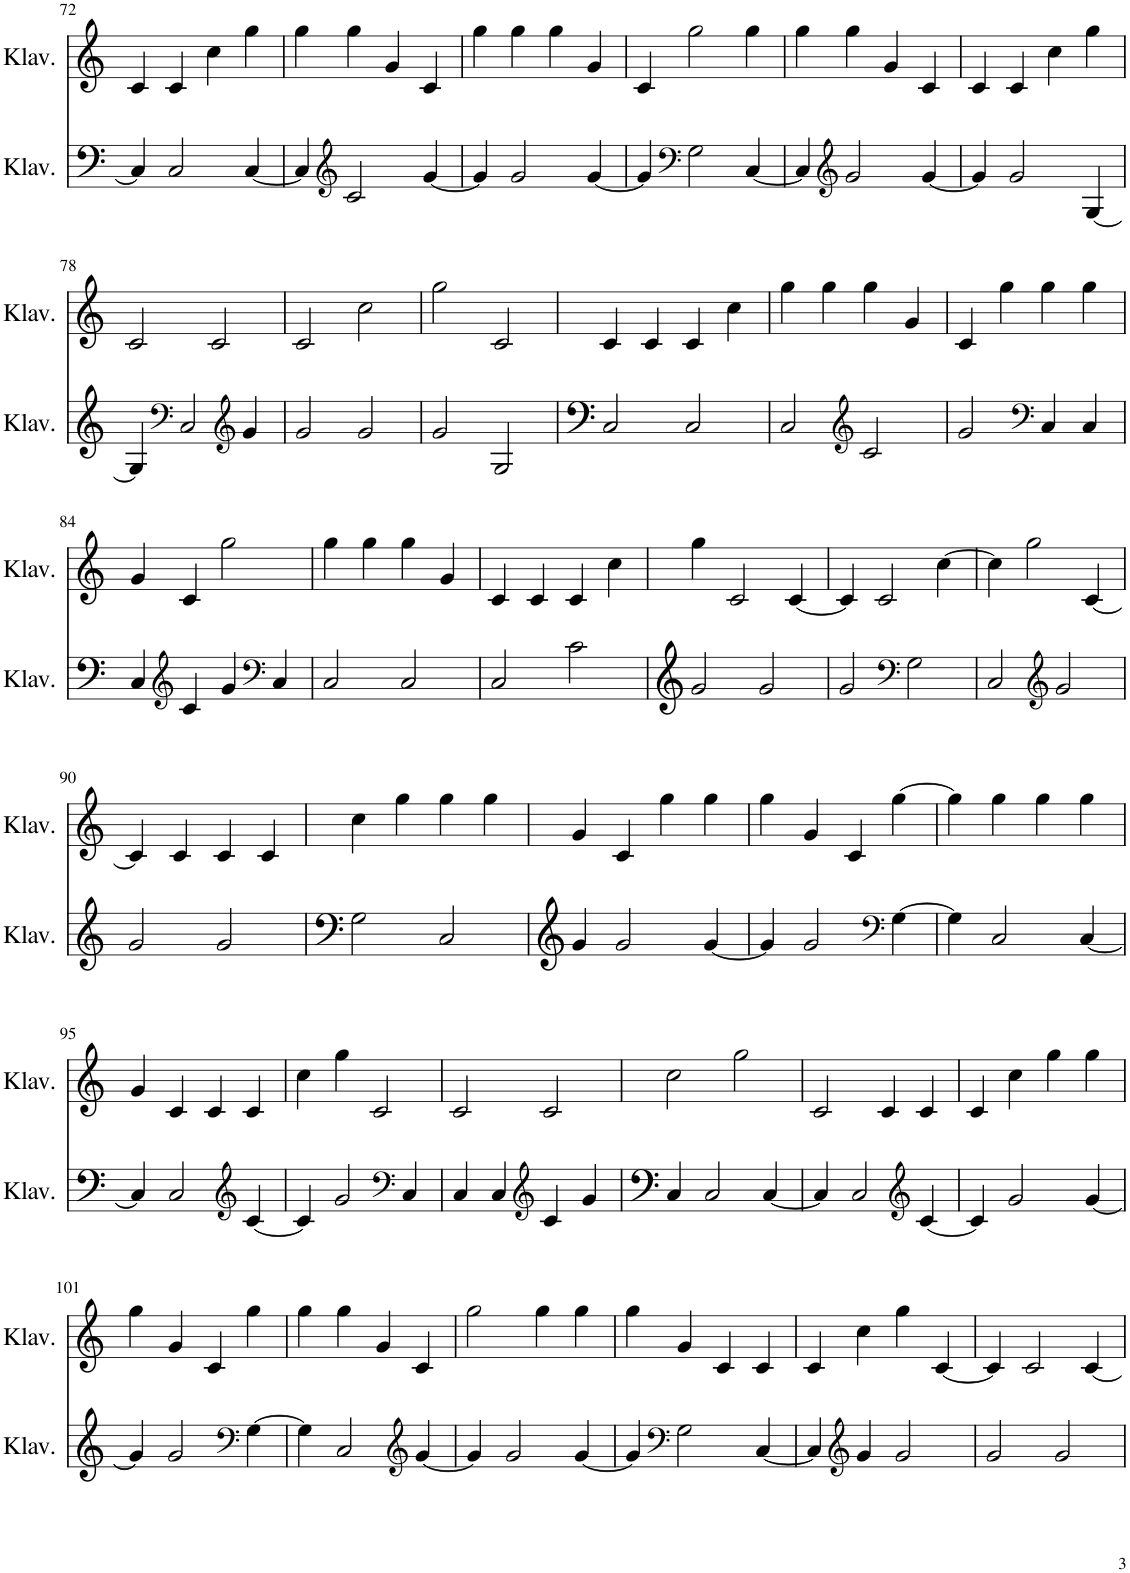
**kern	**kern
*part2	*part1
*staff2	*staff1
*I"Klavier	*I"Klavier
*I'Klav.	*I'Klav.
!!LO:PB:g=z
*clefF4	*clefG2
*k[]	*k[]
*M4/4	*M4/4
=72	=72
4C/]	4c/
2C/	4c/
.	4cc\
[4C/	4gg\
=73	=73
4C/]	4gg\
*clefG2	*
2c/	4gg\
.	4g/
[4g/	4c/
=74	=74
4g/]	4gg\
2g/	4gg\
.	4gg\
[4g/	4g/
=75	=75
4g/]	4c/
*clefF4	*
2G\	2gg\
[4C/	4gg\
=76	=76
4C/]	4gg\
*clefG2	*
2g/	4gg\
.	4g/
[4g/	4c/
=77	=77
4g/]	4c/
2g/	4c/
.	4cc\
[4G/	4gg\
!!LO:LB:g=z
=78	=78
4G/]	2c/
*clefF4	*
2C/	.
.	2c/
*clefG2	*
4g/	.
=79	=79
2g/	2c/
2g/	2cc\
=80	=80
2g/	2gg\
2G/	2c/
=81	=81
2C/	4c/
.	4c/
2C/	4c/
.	4cc\
=82	=82
2C/	4gg\
.	4gg\
*clefG2	*
2c/	4gg\
.	4g/
=83	=83
2g/	4c/
.	4gg\
*clefF4	*
4C/	4gg\
4C/	4gg\
!!LO:LB:g=z
=84	=84
4C/	4g/
*clefG2	*
4c/	4c/
4g/	2gg\
*clefF4	*
4C/	.
=85	=85
2C/	4gg\
.	4gg\
2C/	4gg\
.	4g/
=86	=86
2C/	4c/
.	4c/
2c\	4c/
.	4cc\
=87	=87
2g/	4gg\
.	2c/
2g/	.
.	[4c/
=88	=88
2g/	4c/]
.	2c/
*clefF4	*
2G\	.
.	[4cc\
=89	=89
2C/	4cc\]
.	2gg\
*clefG2	*
2g/	.
.	[4c/
!!LO:LB:g=z
=90	=90
2g/	4c/]
.	4c/
2g/	4c/
.	4c/
=91	=91
2G\	4cc\
.	4gg\
2C/	4gg\
.	4gg\
=92	=92
4g/	4g/
2g/	4c/
.	4gg\
[4g/	4gg\
=93	=93
4g/]	4gg\
2g/	4g/
.	4c/
*clefF4	*
[4G\	[4gg\
=94	=94
4G\]	4gg\]
2C/	4gg\
.	4gg\
[4C/	4gg\
!!LO:LB:g=z
=95	=95
4C/]	4g/
2C/	4c/
.	4c/
*clefG2	*
[4c/	4c/
=96	=96
4c/]	4cc\
2g/	4gg\
.	2c/
*clefF4	*
4C/	.
=97	=97
4C/	2c/
4C/	.
*clefG2	*
4c/	2c/
4g/	.
=98	=98
4C/	2cc\
2C/	.
.	2gg\
[4C/	.
=99	=99
4C/]	2c/
2C/	.
.	4c/
*clefG2	*
[4c/	4c/
=100	=100
4c/]	4c/
2g/	4cc\
.	4gg\
[4g/	4gg\
!!LO:LB:g=z
=101	=101
4g/]	4gg\
2g/	4g/
.	4c/
*clefF4	*
[4G\	4gg\
=102	=102
4G\]	4gg\
2C/	4gg\
.	4g/
*clefG2	*
[4g/	4c/
=103	=103
4g/]	2gg\
2g/	.
.	4gg\
[4g/	4gg\
=104	=104
4g/]	4gg\
*clefF4	*
2G\	4g/
.	4c/
[4C/	4c/
=105	=105
4C/]	4c/
*clefG2	*
4g/	4cc\
2g/	4gg\
.	[4c/
=106	=106
2g/	4c/]
.	2c/
2g/	.
.	[4c/
=	=
*-	*-
